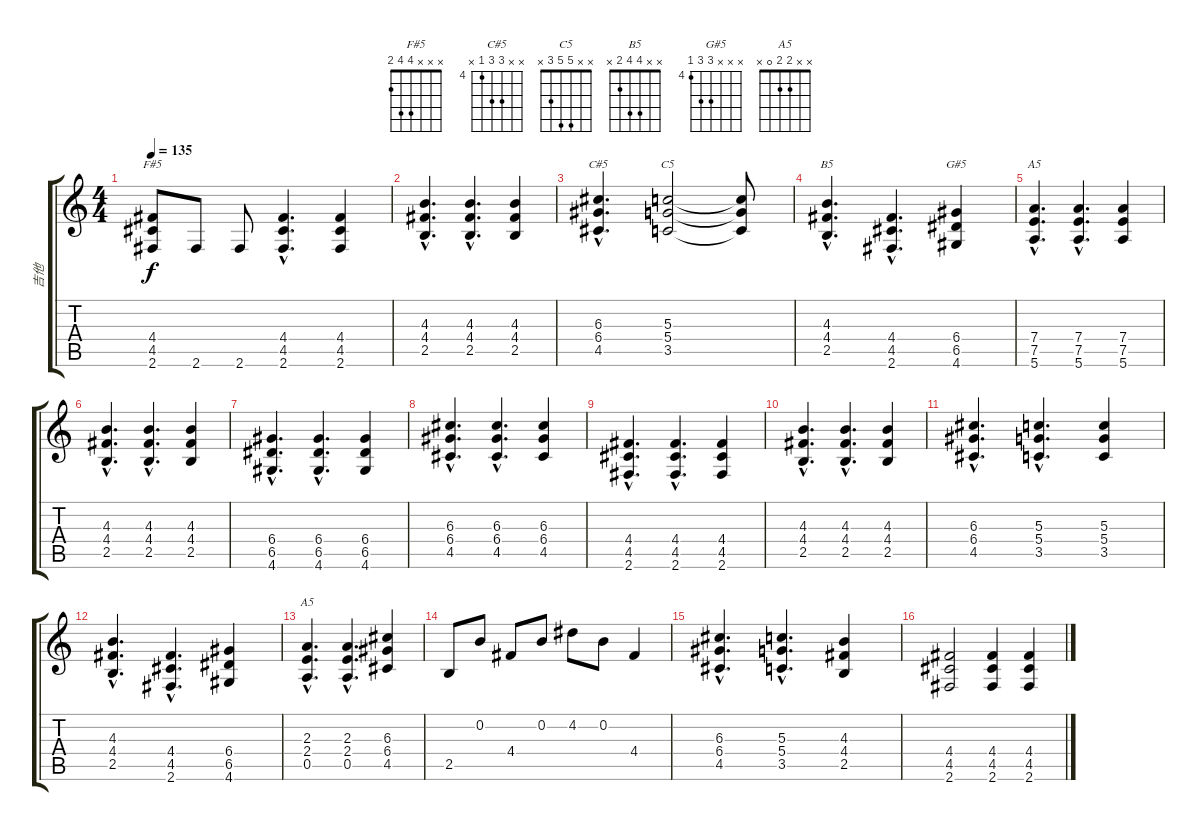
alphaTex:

\track ("吉他" "吉他") {instrument distortionguitar}
\staff {score tabs}
\tuning (E4 B3 G3 D3 A2 E2) {hide}
\chord ("F#5" x x x 4 4 2)
\chord ("C#5" x x 6 6 4 x) {firstfret 4}
\chord ("C5" x x 5 5 3 x)
\chord ("B5" x x 4 4 2 x)
\chord ("G#5" x x x 6 6 4) {firstfret 4}
\chord ("A5" x x x 7 7 5) {firstfret 5}
\chord ("A5" x x 2 2 0 x)
\ts (4 4)
\tempo 135
\clef g2
\ks c
(4.4 4.5 2.6).8{ch "F#5" dy f} 2.6.8 2.6.8 (4.4{hac} 4.5{hac} 2.6{hac}).4{d} (4.4 4.5 2.6).4 |
(4.3{hac} 4.4{hac} 2.5{hac}).4{d} (4.3{hac} 4.4{hac} 2.5{hac}).4{d} (4.3 4.4 2.5).4 |
(6.3{hac} 6.4{hac} 4.5{hac}).4{d ch "C#5"} (5.3 5.4 3.5).2{ch "C5"} (5.3{t} 5.4{t} 3.5{t}).8 |
(4.3{hac} 4.4{hac} 2.5{hac}).4{d ch "B5"} (4.4{hac} 4.5{hac} 2.6{hac}).4{d} (6.4 6.5 4.6).4{ch "G#5"} |
(7.4{hac} 7.5{hac} 5.6{hac}).4{d ch "A5"} (7.4{hac} 7.5{hac} 5.6{hac}).4{d} (7.4 7.5 5.6).4 |
(4.3{hac} 4.4{hac} 2.5{hac}).4{d} (4.3{hac} 4.4{hac} 2.5{hac}).4{d} (4.3 4.4 2.5).4 |
(6.4{hac} 6.5{hac} 4.6{hac}).4{d} (6.4{hac} 6.5{hac} 4.6{hac}).4{d} (6.4 6.5 4.6).4 |
(6.3{hac} 6.4{hac} 4.5{hac}).4{d} (6.3{hac} 6.4{hac} 4.5{hac}).4{d} (6.3 6.4 4.5).4 |
(4.4{hac} 4.5{hac} 2.6{hac}).4{d} (4.4{hac} 4.5{hac} 2.6{hac}).4{d} (4.4 4.5 2.6).4 |
(4.3{hac} 4.4{hac} 2.5{hac}).4{d} (4.3{hac} 4.4{hac} 2.5{hac}).4{d} (4.3 4.4 2.5).4 |
(6.3{hac} 6.4{hac} 4.5{hac}).4{d} (5.3{hac} 5.4{hac} 3.5{hac}).4{d} (5.3 5.4 3.5).4 |
(4.3{hac} 4.4{hac} 2.5{hac}).4{d} (4.4{hac} 4.5{hac} 2.6{hac}).4{d} (6.4 6.5 4.6).4 |
(2.3{hac} 2.4{hac} 0.5{hac}).4{d ch "A5"} (2.3{hac} 2.4{hac} 0.5{hac}).4{d} (6.3 6.4 4.5).4 |
2.5.8 0.2.8 4.4.8 0.2.8 4.2.8 0.2.8 4.4.4 |
(6.3{hac} 6.4{hac} 4.5{hac}).4{d} (5.3{hac} 5.4{hac} 3.5{hac}).4{d} (4.3 4.4 2.5).4 |
(4.4 4.5 2.6).2 (4.4 4.5 2.6).4 (4.4 4.5 2.6).4
